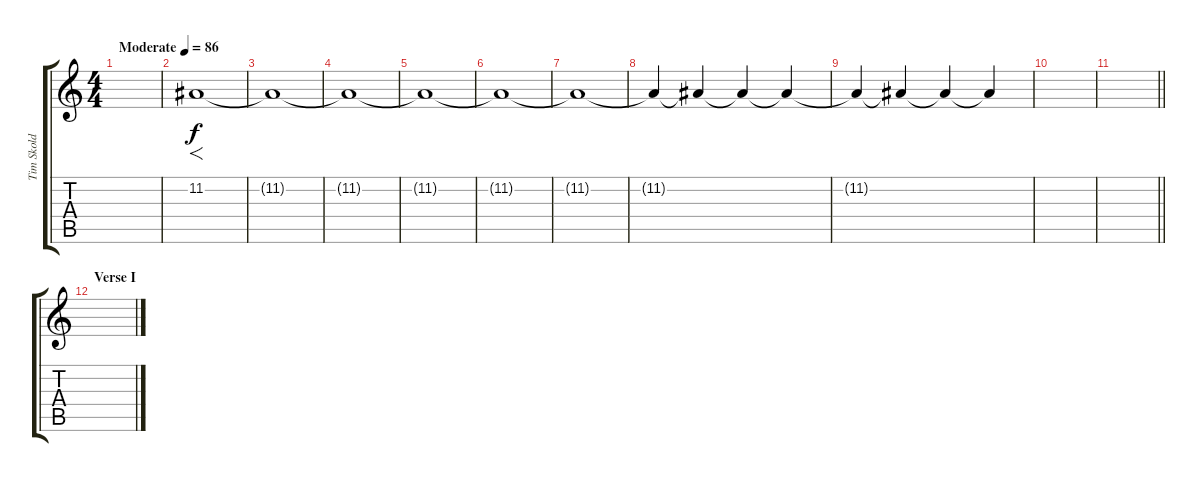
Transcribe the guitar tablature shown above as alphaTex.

\track ("Tim Skold III" "Tim Skold ") {instrument stringensemble1}
\staff {score tabs}
\tuning (E4 B3 G3 D3 A2 E2) {hide}
\ts (4 4)
\tempo (86 "Moderate")
\clef g2
\ks c
|
11.2.1{f} |
11.2{t}.1 |
11.2{t}.1 |
11.2{t}.1 |
11.2{t}.1 |
11.2{t}.1 |
11.2{t}.4 11.2{t}.4 11.2{t}.4 11.2{t}.4 |
11.2{t}.4 11.2{t}.4 11.2{t}.4 11.2{t}.4 |
|
\barLineRight lightlight
|
\section ("" "Verse I")
